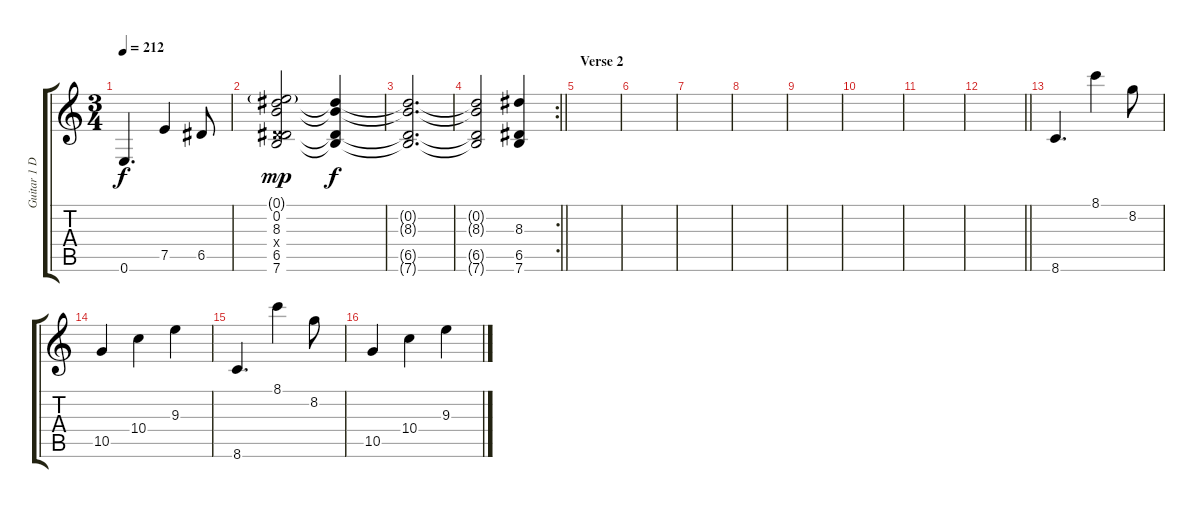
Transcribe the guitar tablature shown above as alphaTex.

\track ("Guitar 1 D" "Guitar 1 D") {instrument distortionguitar}
\staff {score tabs}
\tuning (E4 B3 G3 D3 A2 E2) {hide}
\ts (3 4)
\tempo 212
\clef g2
\ks c
0.6.4{d dy f} 7.5.4 6.5.8 |
(0.1{g} 0.2 8.3 0.4{x} 6.5 7.6).2{dy mp} (0.2{t} 8.3{t} 6.5{t} 7.6{t}).4{dy f} |
(0.2{t} 8.3{t} 6.5{t} 7.6{t}).2{d} |
\rc 2
\barLineRight lightlight
(0.2{t} 8.3{t} 6.5{t} 7.6{t}).2 (8.3 6.5 7.6).4 |
\section ("" "Verse 2")
|
|
|
|
|
|
|
\barLineRight lightlight
|
8.6.4{d} 8.1.4 8.2.8 |
10.5.4 10.4.4 9.3.4 |
8.6.4{d} 8.1.4 8.2.8 |
10.5.4 10.4.4 9.3.4
